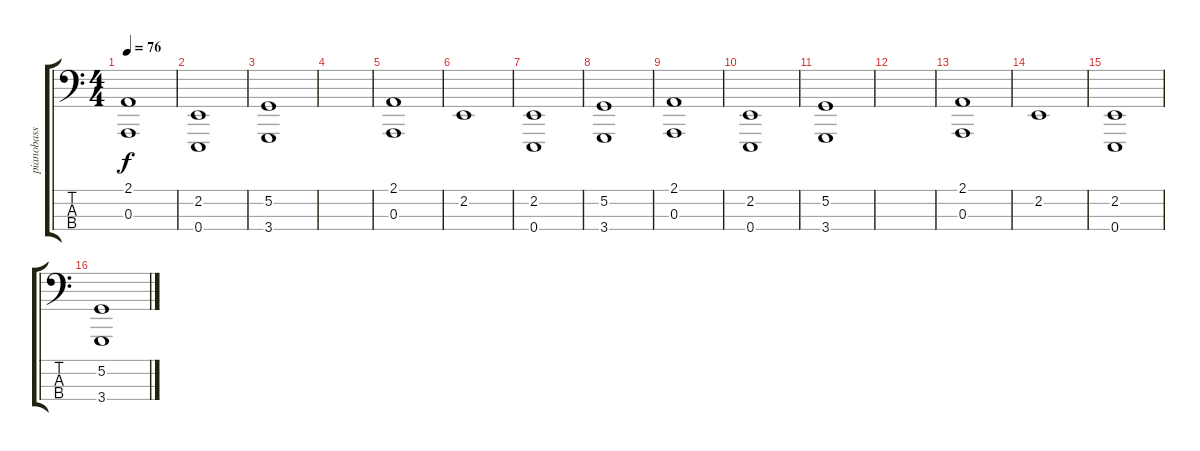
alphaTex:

\track ("pianobass" "pianobass") {instrument acousticgrandpiano}
\staff {score tabs}
\tuning (G2 D2 A1 E1) {hide}
\ts (4 4)
\tempo 76
\clef f4
\ks c
(2.1 0.3).1{dy f} |
(2.2 0.4).1 |
(5.2 3.4).1 |
|
(2.1 0.3).1 |
2.2.1 |
(2.2 0.4).1 |
(5.2 3.4).1 |
(2.1 0.3).1 |
(2.2 0.4).1 |
(5.2 3.4).1 |
|
(2.1 0.3).1 |
2.2.1 |
(2.2 0.4).1 |
(5.2 3.4).1
